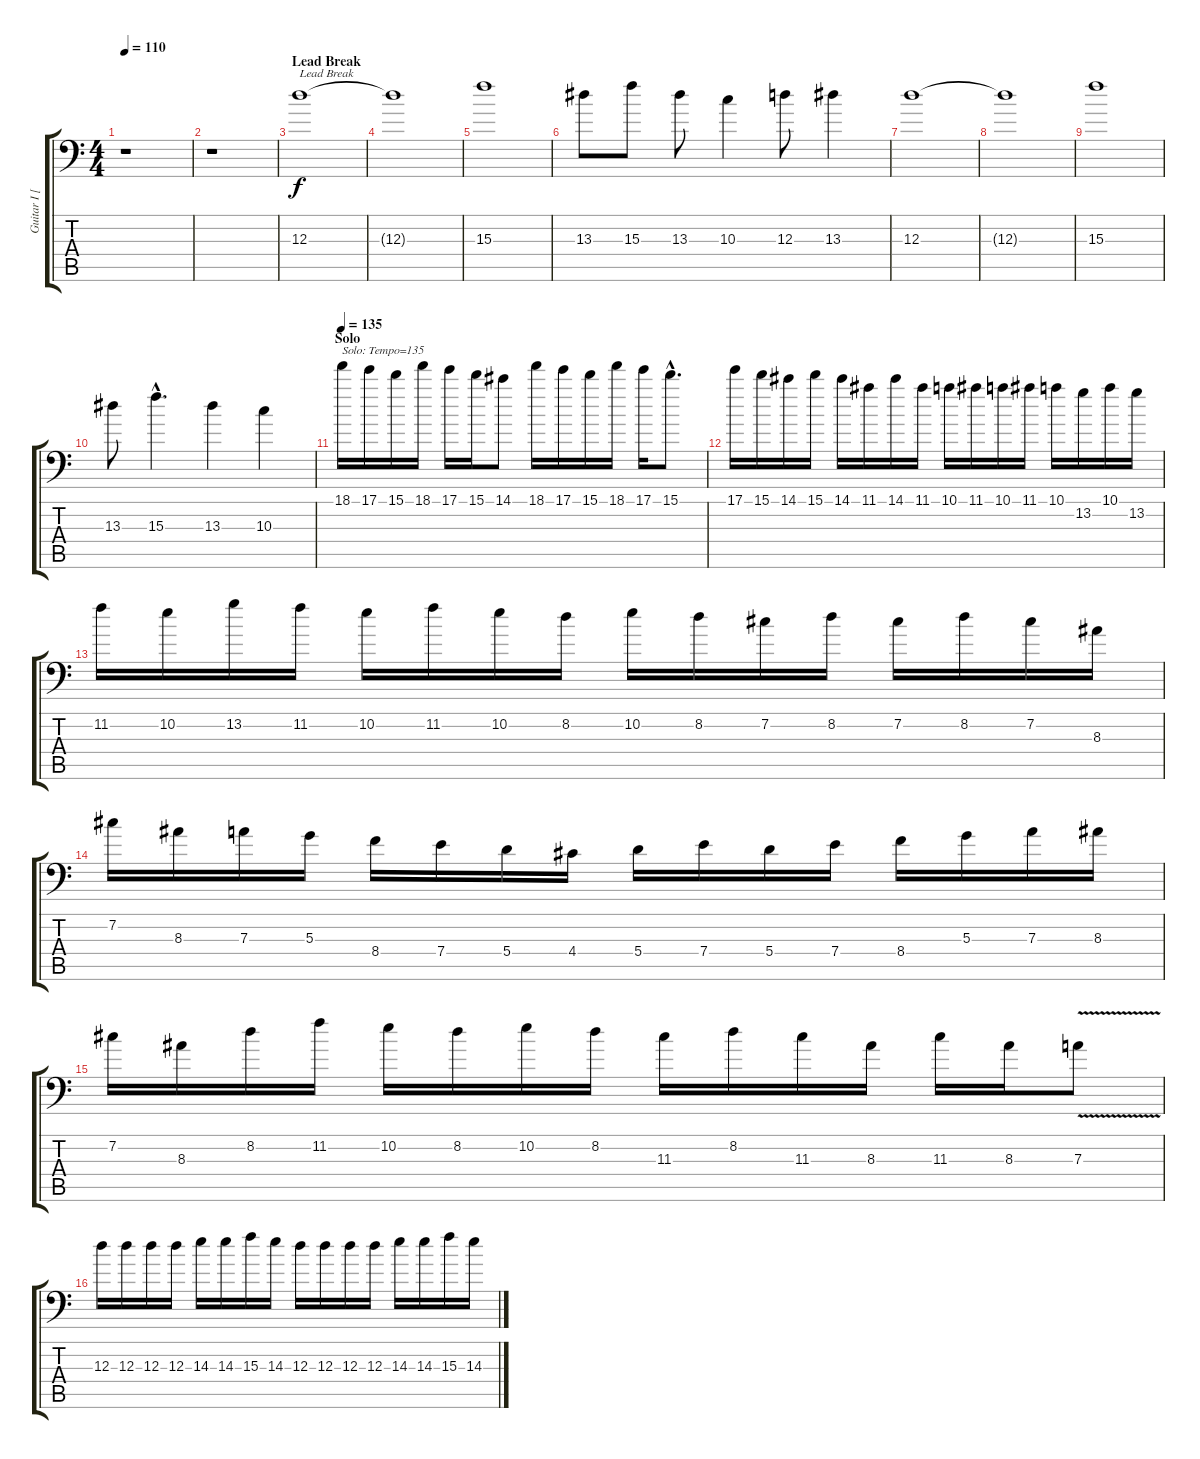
\track ("Guitar I [Karl Sanders]" "Guitar I [") {instrument distortionguitar}
\staff {score tabs}
\tuning (B3 Gb3 D3 A2 E2 A1) {hide}
\ts (4 4)
\tempo 110
\clef f4
\ks c
r.1{dy f} |
r.1 |
\section ("" "Lead Break")
12.3.1{txt "Lead Break"} |
12.3{t}.1 |
15.3.1 |
13.3.8 15.3.8 13.3.8 10.3.4 12.3.8 13.3.4 |
12.3.1 |
12.3{t}.1 |
15.3.1 |
13.3.8 15.3{hac}.4{d} 13.3.4 10.3.4 |
\section ("" "Solo")
\tempo 135
18.1.16{txt "Solo: Tempo=135"} 17.1.16 15.1.16 18.1.16 17.1.16 15.1.16 14.1.8 18.1.16 17.1.16 15.1.16 18.1.16 17.1.16 15.1{hac}.8{d} |
17.1.16 15.1.16 14.1.16 15.1.16 14.1.16 11.1.16 14.1.16 11.1.16 10.1.16 11.1.16 10.1.16 11.1.16 10.1.16 13.2.16 10.1.16 13.2.16 |
11.2.16 10.2.16 13.2.16 11.2.16 10.2.16 11.2.16 10.2.16 8.2.16 10.2.16 8.2.16 7.2.16 8.2.16 7.2.16 8.2.16 7.2.16 8.3.16 |
7.2.16 8.3.16 7.3.16 5.3.16 8.4.16 7.4.16 5.4.16 4.4.16 5.4.16 7.4.16 5.4.16 7.4.16 8.4.16 5.3.16 7.3.16 8.3.16 |
7.2.16 8.3.16 8.2.16 11.2.16 10.2.16 8.2.16 10.2.16 8.2.16 11.3.16 8.2.16 11.3.16 8.3.16 11.3.16 8.3.16 7.3{v}.8 |
12.3.16 12.3.16 12.3.16 12.3.16 14.3.16 14.3.16 15.3.16 14.3.16 12.3.16 12.3.16 12.3.16 12.3.16 14.3.16 14.3.16 15.3.16 14.3.16
